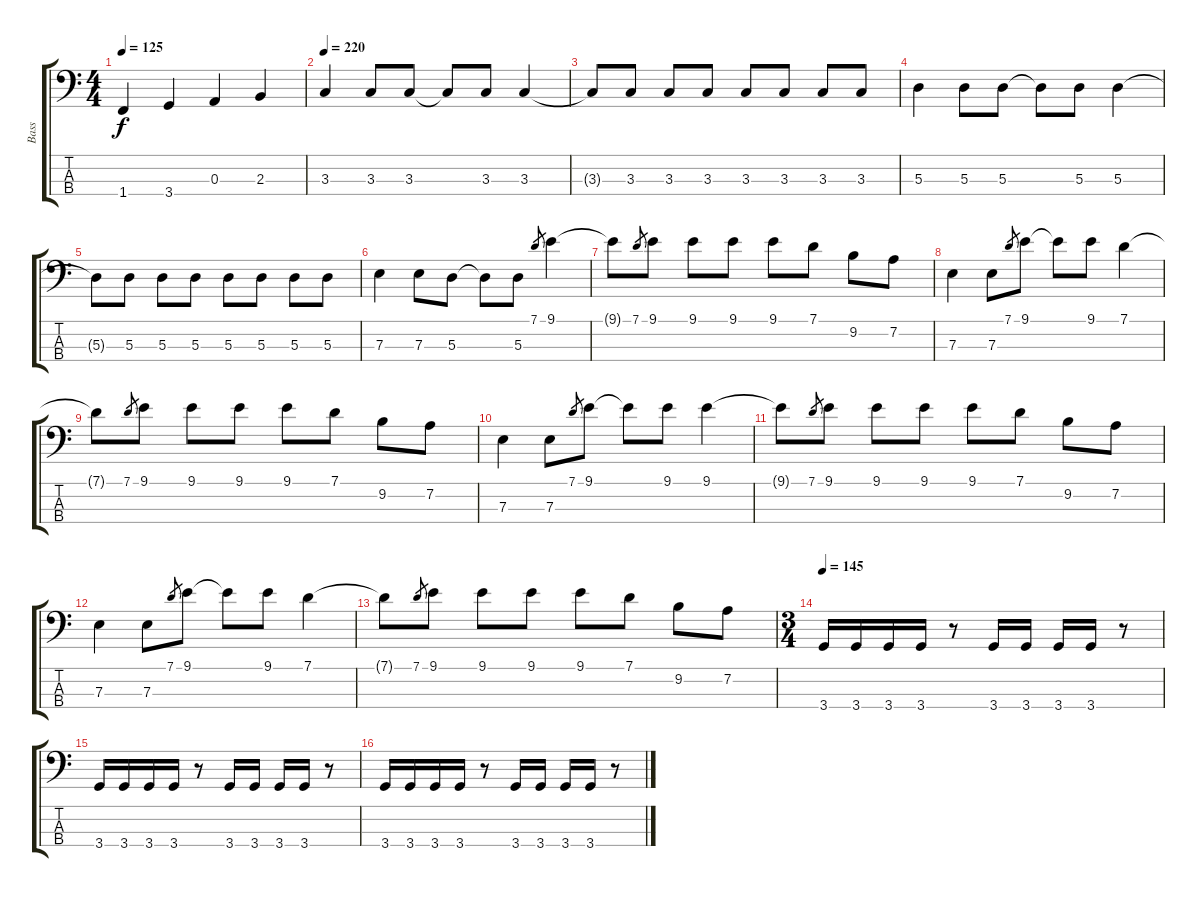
\track ("Bass" "Bass") {instrument electricbassfinger}
\staff {score tabs}
\tuning (G2 D2 A1 E1) {hide}
\ts (4 4)
\tempo 125
\clef f4
\ks c
1.4.4{dy f} 3.4.4 0.3.4 2.3.4 |
\tempo 220
3.3.4 3.3.8 3.3.8 3.3{t}.8 3.3.8 3.3.4 |
3.3{t}.8 3.3.8 3.3.8 3.3.8 3.3.8 3.3.8 3.3.8 3.3.8 |
5.3.4 5.3.8 5.3.8 5.3{t}.8 5.3.8 5.3.4 |
5.3{t}.8 5.3.8 5.3.8 5.3.8 5.3.8 5.3.8 5.3.8 5.3.8 |
7.3.4 7.3.8 5.3.8 5.3{t}.8 5.3.8 7.1.8{gr} 9.1.4 |
9.1{t}.8 7.1.8{gr} 9.1.8 9.1.8 9.1.8 9.1.8 7.1.8 9.2.8 7.2.8 |
7.3.4 7.3.8 7.1.8{gr} 9.1.8 9.1{t}.8 9.1.8 7.1.4 |
7.1{t}.8 7.1.8{gr} 9.1.8 9.1.8 9.1.8 9.1.8 7.1.8 9.2.8 7.2.8 |
7.3.4 7.3.8 7.1.8{gr} 9.1.8 9.1{t}.8 9.1.8 9.1.4 |
9.1{t}.8 7.1.8{gr} 9.1.8 9.1.8 9.1.8 9.1.8 7.1.8 9.2.8 7.2.8 |
7.3.4 7.3.8 7.1.8{gr} 9.1.8 9.1{t}.8 9.1.8 7.1.4 |
7.1{t}.8 7.1.8{gr} 9.1.8 9.1.8 9.1.8 9.1.8 7.1.8 9.2.8 7.2.8 |
\ts (3 4)
\tempo 145
3.4.16 3.4.16 3.4.16 3.4.16 r.8 3.4.16 3.4.16 3.4.16 3.4.16 r.8 |
3.4.16 3.4.16 3.4.16 3.4.16 r.8 3.4.16 3.4.16 3.4.16 3.4.16 r.8 |
3.4.16 3.4.16 3.4.16 3.4.16 r.8 3.4.16 3.4.16 3.4.16 3.4.16 r.8
